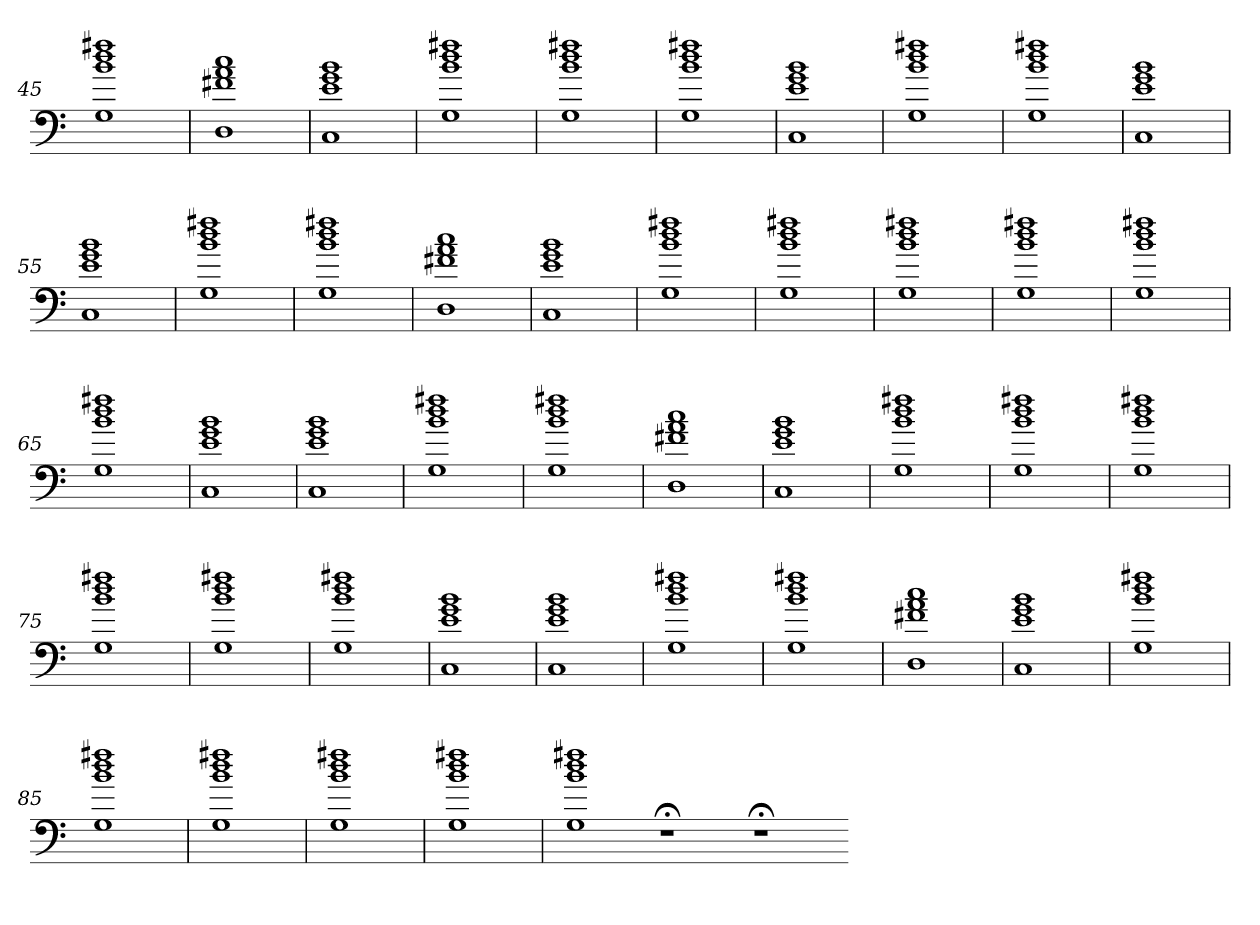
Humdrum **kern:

**kern
*part1
*staff1
=45
1G 1b 1dd 1ff#X
=46
1D 1f#X 1a 1cc
=47
1C 1e 1g 1b
=48
1G 1b 1dd 1ff#X
=49
1G 1b 1dd 1ff#X
=50
1G 1b 1dd 1ff#X
=51
1C 1e 1g 1b
=52
1G 1b 1dd 1ff#X
=53
1G 1b 1dd 1ff#X
=54
1C 1e 1g 1b
=55
1C 1e 1g 1b
=56
1G 1b 1dd 1ff#X
=57
1G 1b 1dd 1ff#X
=58
1D 1f#X 1a 1cc
=59
1C 1e 1g 1b
=60
1G 1b 1dd 1ff#X
=61
1G 1b 1dd 1ff#X
=62
1G 1b 1dd 1ff#X
=63
1G 1b 1dd 1ff#X
=64
1G 1b 1dd 1ff#X
=65
1G 1b 1dd 1ff#X
=66
1C 1e 1g 1b
=67
1C 1e 1g 1b
=68
1G 1b 1dd 1ff#X
=69
1G 1b 1dd 1ff#X
=70
1D 1f#X 1a 1cc
=71
1C 1e 1g 1b
=72
1G 1b 1dd 1ff#X
=73
1G 1b 1dd 1ff#X
=74
1G 1b 1dd 1ff#X
=75
1G 1b 1dd 1ff#X
=76
1G 1b 1dd 1ff#X
=77
1G 1b 1dd 1ff#X
=78
1C 1e 1g 1b
=79
1C 1e 1g 1b
=80
1G 1b 1dd 1ff#X
=81
1G 1b 1dd 1ff#X
=82
1D 1f#X 1a 1cc
=83
1C 1e 1g 1b
=84
1G 1b 1dd 1ff#X
=85
1G 1b 1dd 1ff#X
=86
1G 1b 1dd 1ff#X
=87
1G 1b 1dd 1ff#X
=88
1G 1b 1dd 1ff#X
=89
1G 1b 1dd 1ff#X
1r;<
1r;<
=-
*-
